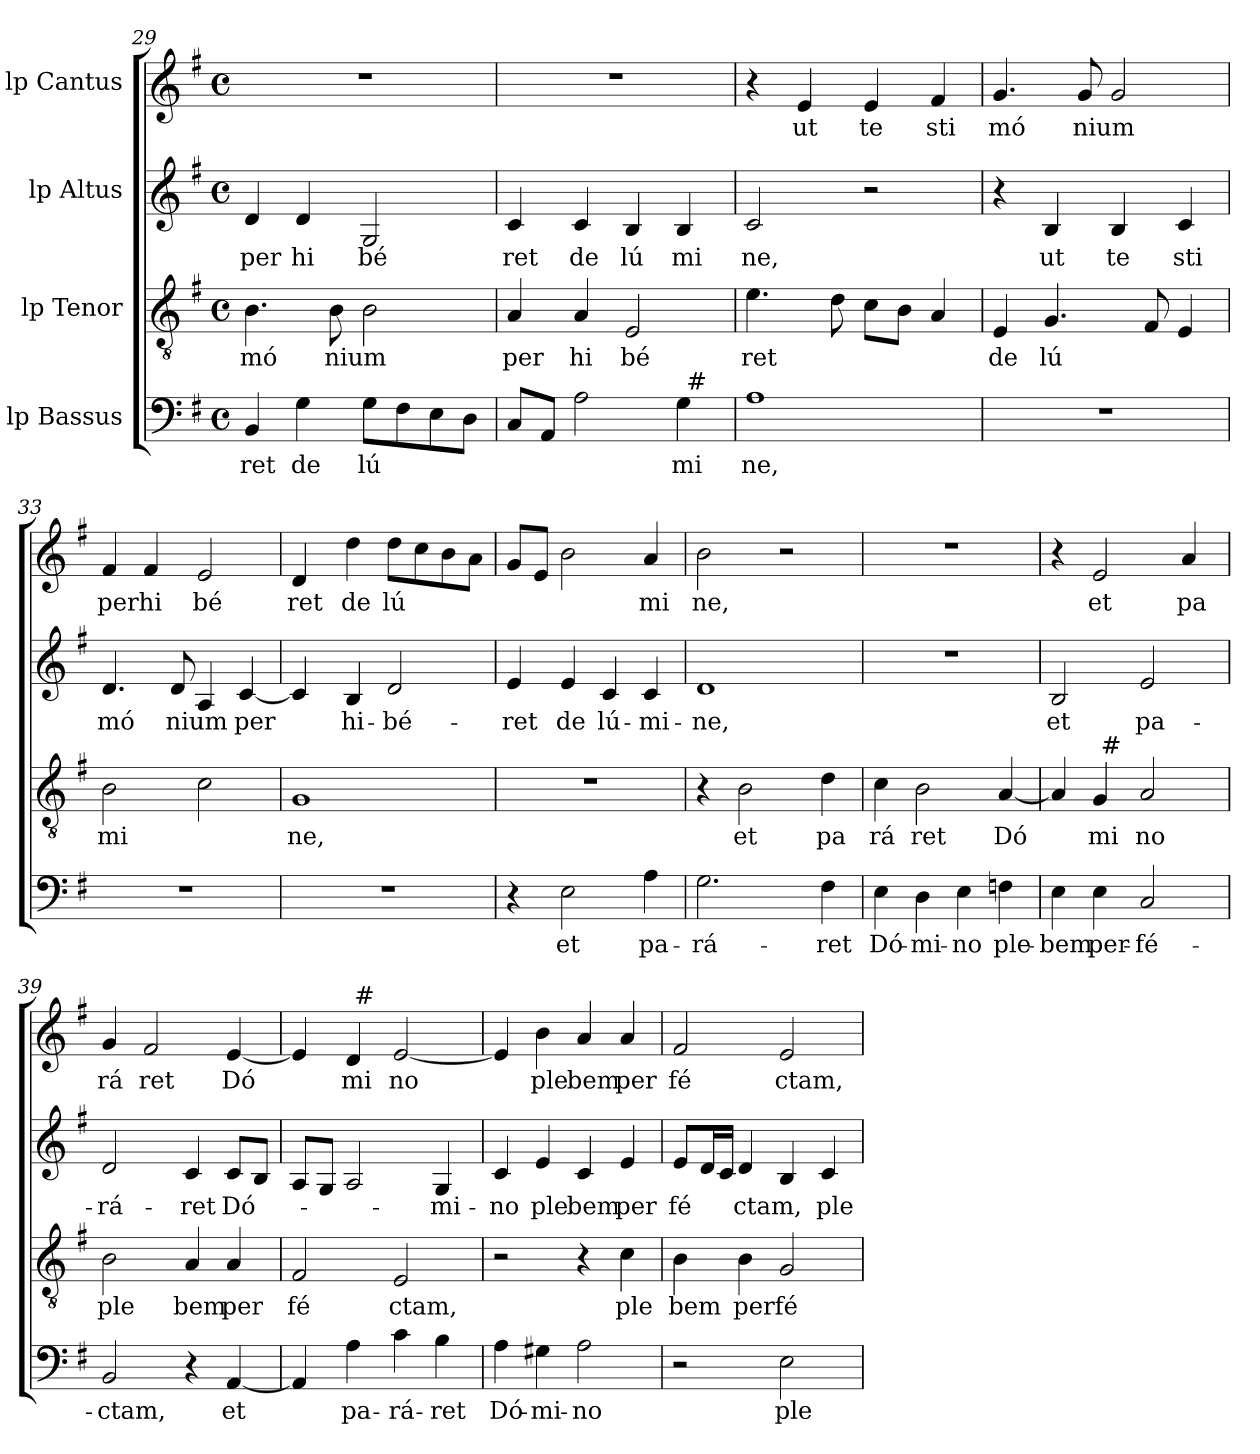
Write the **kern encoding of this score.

**kern	**text	**kern	**text	**kern	**text	**kern	**text
*part4	*part4	*part3	*part3	*part2	*part2	*part1	*part1
*staff4	*staff4	*staff3	*staff3	*staff2	*staff2	*staff1	*staff1
*I"lp Bassus	*	*I"lp Tenor	*	*I"lp Altus	*	*I"lp Cantus	*
*clefF4	*	*clefGv2	*	*clefG2	*	*clefG2	*
*k[f#]	*	*k[f#]	*	*k[f#]	*	*k[f#]	*
*G:	*	*G:	*	*G:	*	*G:	*
*M4/4	*	*M4/4	*	*M4/4	*	*M4/4	*
*met(c)	*	*met(c)	*	*met(c)	*	*met(c)	*
=29	=29	=29	=29	=29	=29	=29	=29
!	!LO:LY:b:cj	!	!LO:LY:b:cj	!	!LO:LY:b:cj	!	!
4BB/	ret	4.B\	mó	4d/	per	1r	.
!	!LO:LY:b:cj	!	!	!	!LO:LY:b:cj	!	!
4G\	de	.	.	4d/	hi	.	.
!	!	!	!LO:LY:b	!	!	!	!
.	.	8B\	nium	.	.	.	.
!	!LO:LY:b:cj	!	!	!	!LO:LY:b:cj	!	!
8G\L	lú	2B\	.	2G/	bé	.	.
8F#\	.	.	.	.	.	.	.
8E\	.	.	.	.	.	.	.
8D\J	.	.	.	.	.	.	.
=30	=30	=30	=30	=30	=30	=30	=30
!	!	!	!LO:LY:b:cj	!	!LO:LY:b:cj	!	!
*^	*	*	*	*	*	*	*
8C/L	2ryy	.	4A/	per	4c/	ret	1r	.
8AA/J	.	.	.	.	.	.	.	.
!	!	!	!	!LO:LY:b:cj	!	!LO:LY:b:cj	!	!
2A\	.	.	4A/	hi	4c/	de	.	.
!	!	!	!	!LO:LY:b:cj	!	!LO:LY:b:cj	!	!
.	4ryy	.	2E/	bé	4B/	lú	.	.
!	!	!LO:LY:b:cj	!	!	!	!LO:LY:b:cj	!	!
4G\	64ryy	mi	.	.	4B/	mi	.	.
!	!LO:TX:a:t=#	!	!	!	!	!	!	!
.	8...ryy	.	.	.	.	.	.	.
=31	=31	=31	=31	=31	=31	=31	=31	=31
!	!	!LO:LY:b:cj	!	!LO:LY:b	!	!LO:LY:b:cj	!	!
*v	*v	*	*	*	*	*	*	*
1A	ne,	4.e\	ret	2c/	ne,	4r	.
!	!	!	!	!	!	!	!LO:LY:b:cj
.	.	.	.	.	.	4e/	ut
.	.	8d\	.	.	.	.	.
!	!	!	!	!	!	!	!LO:LY:b:cj
.	.	8c\L	.	2r	.	4e/	te
.	.	8B\J	.	.	.	.	.
!	!	!	!	!	!	!	!LO:LY:b:cj
.	.	4A/	.	.	.	4f#/	sti
=32	=32	=32	=32	=32	=32	=32	=32
!	!	!	!LO:LY:b:cj	!	!	!	!LO:LY:b:cj
1r	.	4E/	de	4r	.	4.g/	mó
!	!	!	!LO:LY:b:cj	!	!LO:LY:b:cj	!	!
.	.	4.G/	lú	4B/	ut	.	.
!	!	!	!	!	!	!	!LO:LY:b
.	.	.	.	.	.	8g/	nium
!	!	!	!	!	!LO:LY:b:cj	!	!
.	.	.	.	4B/	te	2g/	.
.	.	8F#/	.	.	.	.	.
!	!	!	!	!	!LO:LY:b:cj	!	!
.	.	4E/	.	4c/	sti	.	.
=33	=33	=33	=33	=33	=33	=33	=33
!	!	!	!LO:LY:b:cj	!	!LO:LY:b:cj	!	!LO:LY:b:cj
1r	.	2B\	mi	4.d/	mó	4f#/	per
!	!	!	!	!	!	!	!LO:LY:b:cj
.	.	.	.	.	.	4f#/	hi
!	!	!	!	!	!LO:LY:b	!	!
.	.	.	.	8d/	nium	.	.
!	!	!	!	!	!	!	!LO:LY:b:cj
.	.	2c\	.	4A/	.	2e/	bé
!	!	!	!	!	!LO:LY:b:cj	!	!
.	.	.	.	[>4c/	per	.	.
!!LO:LB:g=z
=34	=34	=34	=34	=34	=34	=34	=34
!	!	!	!LO:LY:b:cj	!	!	!	!LO:LY:b:cj
*	*	*^	*	*	*	*	*
1r	.	1G	8ryy	ne,	4c/]	.	4d/	ret
.	.	.	2..ryy	.	.	.	.	.
!	!	!	!	!	!	!LO:LY:b:cj	!	!LO:LY:b:cj
.	.	.	.	.	4B/	hi-	4dd\	de
!	!	!	!	!	!	!LO:LY:b:cj	!	!LO:LY:b:cj
.	.	.	.	.	2d/	-bé-	8dd\L	lú
.	.	.	.	.	.	.	8cc\	.
.	.	.	.	.	.	.	8b\	.
.	.	.	.	.	.	.	8a\J	.
=35	=35	=35	=35	=35	=35	=35	=35	=35
!	!	!	!	!	!	!LO:LY:b:cj	!	!
*	*	*v	*v	*	*	*	*	*
4r	.	1r	.	4e/	-ret	8g/L	.
.	.	.	.	.	.	8e/J	.
!	!LO:LY:b:cj	!	!	!	!LO:LY:b:cj	!	!
2E\	et	.	.	4e/	de	2b\	.
!	!	!	!	!	!LO:LY:b:cj	!	!
.	.	.	.	4c/	lú-	.	.
!	!LO:LY:b:cj	!	!	!	!LO:LY:b:cj	!	!LO:LY:b:cj
4A\	pa-	.	.	4c/	-mi-	4a/	mi
=36	=36	=36	=36	=36	=36	=36	=36
!	!LO:LY:b:cj	!	!	!	!LO:LY:b:cj	!	!LO:LY:b:cj
2.G\	-rá-	4r	.	1d	-ne,	2b\	ne,
!	!	!	!LO:LY:b:cj	!	!	!	!
.	.	2B\	et	.	.	.	.
.	.	.	.	.	.	2r	.
!	!LO:LY:b:cj	!	!LO:LY:b:cj	!	!	!	!
4F#\	-ret	4d\	pa	.	.	.	.
=37	=37	=37	=37	=37	=37	=37	=37
!	!LO:LY:b:cj	!	!LO:LY:b:cj	!	!	!	!
4E\	Dó-	4c\	rá	1r	.	1r	.
!	!LO:LY:b:cj	!	!LO:LY:b:cj	!	!	!	!
4D\	-mi-	2B\	ret	.	.	.	.
!	!LO:LY:b:cj	!	!	!	!	!	!
4E\	-no	.	.	.	.	.	.
!	!LO:LY:b:cj	!	!LO:LY:b:cj	!	!	!	!
4Fn\	ple-	[<4A/	Dó	.	.	.	.
=38	=38	=38	=38	=38	=38	=38	=38
!	!LO:LY:b:cj	!	!	!	!LO:LY:b:cj	!	!
*	*	*^	*	*	*	*	*
4E\	-bem	4A/]	4ryy	.	2B/	et	4r	.
!	!LO:LY:b:cj	!	!	!LO:LY:b:cj	!	!	!	!LO:LY:b:cj
4E\	per-	4G/	64ryy	mi	.	.	2e/	et
!	!	!	!LO:TX:a:t=#	!	!	!	!	!
.	.	.	2ryy	.	.	.	.	.
!	!LO:LY:b:cj	!	!	!LO:LY:b:cj	!	!LO:LY:b:cj	!	!
2C/	-fé-	2A/	.	no	2e/	pa-	.	.
!	!	!	!	!	!	!	!	!LO:LY:b:cj
.	.	.	.	.	.	.	4a/	pa
.	.	.	8...ryy	.	.	.	.	.
=39	=39	=39	=39	=39	=39	=39	=39	=39
!	!LO:LY:b:cj	!	!	!LO:LY:b:cj	!	!LO:LY:b:cj	!	!LO:LY:b:cj
*	*	*v	*v	*	*	*	*	*
2BB/	-ctam,	2B\	ple	2d/	-rá-	4g/	rá
!	!	!	!	!	!	!	!LO:LY:b:cj
.	.	.	.	.	.	2f#/	ret
!	!	!	!LO:LY:b:cj	!	!LO:LY:b:cj	!	!
4r	.	4A/	bem	4c/	-ret	.	.
!	!LO:LY:b:cj	!	!LO:LY:b:cj	!	!LO:LY:b:cj	!	!LO:LY:b:cj
[<4AA/	et	4A/	per	8c/L	Dó-	[<4e/	Dó
.	.	.	.	8B/J	.	.	.
=40	=40	=40	=40	=40	=40	=40	=40
!	!	!	!LO:LY:b:cj	!	!	!	!
*	*	*	*	*	*	*^	*
4AA/]	.	2F#/	fé	8A/L	.	4e/]	4ryy	.
.	.	.	.	8G/J	.	.	.	.
!	!LO:LY:b:cj	!	!	!	!	!	!	!LO:LY:b:cj
4A\	pa-	.	.	2A/	.	4d/	64ryy	mi
!	!	!	!	!	!	!	!LO:TX:a:t=#	!
.	.	.	.	.	.	.	2ryy	.
!	!LO:LY:b:cj	!	!LO:LY:b:cj	!	!	!	!	!LO:LY:b:cj
4c\	-rá-	2E/	ctam,	.	.	[>2e/	.	no
!	!LO:LY:b:cj	!	!	!	!LO:LY:b:cj	!	!	!
4B\	-ret	.	.	4G/	-mi-	.	.	.
.	.	.	.	.	.	.	8...ryy	.
!!LO:LB:g=z
=41	=41	=41	=41	=41	=41	=41	=41	=41
!	!LO:LY:b:cj	!	!	!	!LO:LY:b:cj	!	!	!
*	*	*	*	*	*	*v	*v	*
4A\	Dó-	2r	.	4c/	-no	4e/]	.
!	!LO:LY:b:cj	!	!	!	!LO:LY:b:cj	!	!LO:LY:b:cj
4G#X\	-mi-	.	.	4e/	ple	4b\	ple
!	!LO:LY:b:cj	!	!	!	!LO:LY:b:cj	!	!LO:LY:b:cj
2A\	-no	4r	.	4c/	bem	4a/	bem
!	!	!	!LO:LY:b:cj	!	!LO:LY:b:cj	!	!LO:LY:b:cj
.	.	4c\	ple	4e/	per	4a/	per
=42	=42	=42	=42	=42	=42	=42	=42
!	!	!	!LO:LY:b:cj	!	!LO:LY:b:cj	!	!LO:LY:b:cj
2r	.	4B\	bem	8e/L	fé	2f#/	fé
.	.	.	.	16d/	.	.	.
.	.	.	.	16c/J	.	.	.
!	!	!	!LO:LY:b:cj	!	!LO:LY:b	!	!
.	.	4B\	per	4d/	ctam,	.	.
!	!LO:LY:b:cj	!	!LO:LY:b:cj	!	!	!	!LO:LY:b:cj
2E\	ple-	2G/	fé	4B/	.	2e/	ctam,
!	!	!	!	!	!LO:LY:b:cj	!	!
.	.	.	.	4c/	ple	.	.
=	=	=	=	=	=	=	=
*-	*-	*-	*-	*-	*-	*-	*-
